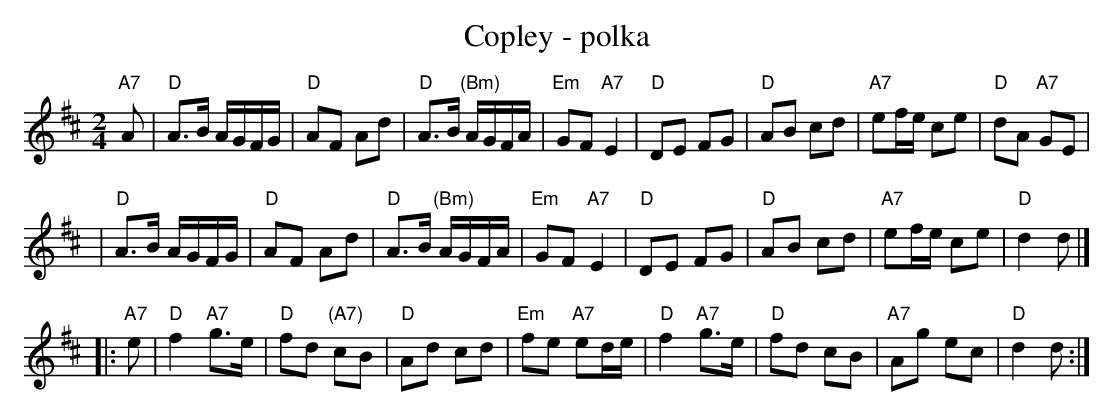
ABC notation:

X:1
T: Copley - polka
M: 2/4
L: 1/16
K: D
"A7"A2 \
| "D"A3B AGFG | "D"A2F2 A2d2 | "D"A3B "(Bm)"AGFA | "Em"G2F2 "A7"E4 \
| "D"D2E2 F2G2 | "D"A2B2 c2d2 | "A7"e2fe c2e2 | "D"d2A2 "A7"G2E2 |
| "D"A3B AGFG | "D"A2F2 A2d2 | "D"A3B "(Bm)"AGFA | "Em"G2F2 "A7"E4 \
| "D"D2E2 F2G2 | "D"A2B2 c2d2 | "A7"e2fe c2e2 | "D"d4 d2 |]
|: "A7"e2 \
| "D"f4 "A7"g3e | "D"f2d2 "(A7)"c2B2 | "D"A2d2 c2d2 | "Em"f2e2 "A7"e2de \
| "D"f4 "A7"g3e | "D"f2d2 c2B2 | "A7"A2g2 e2c2 | "D"d4 d2 :|
